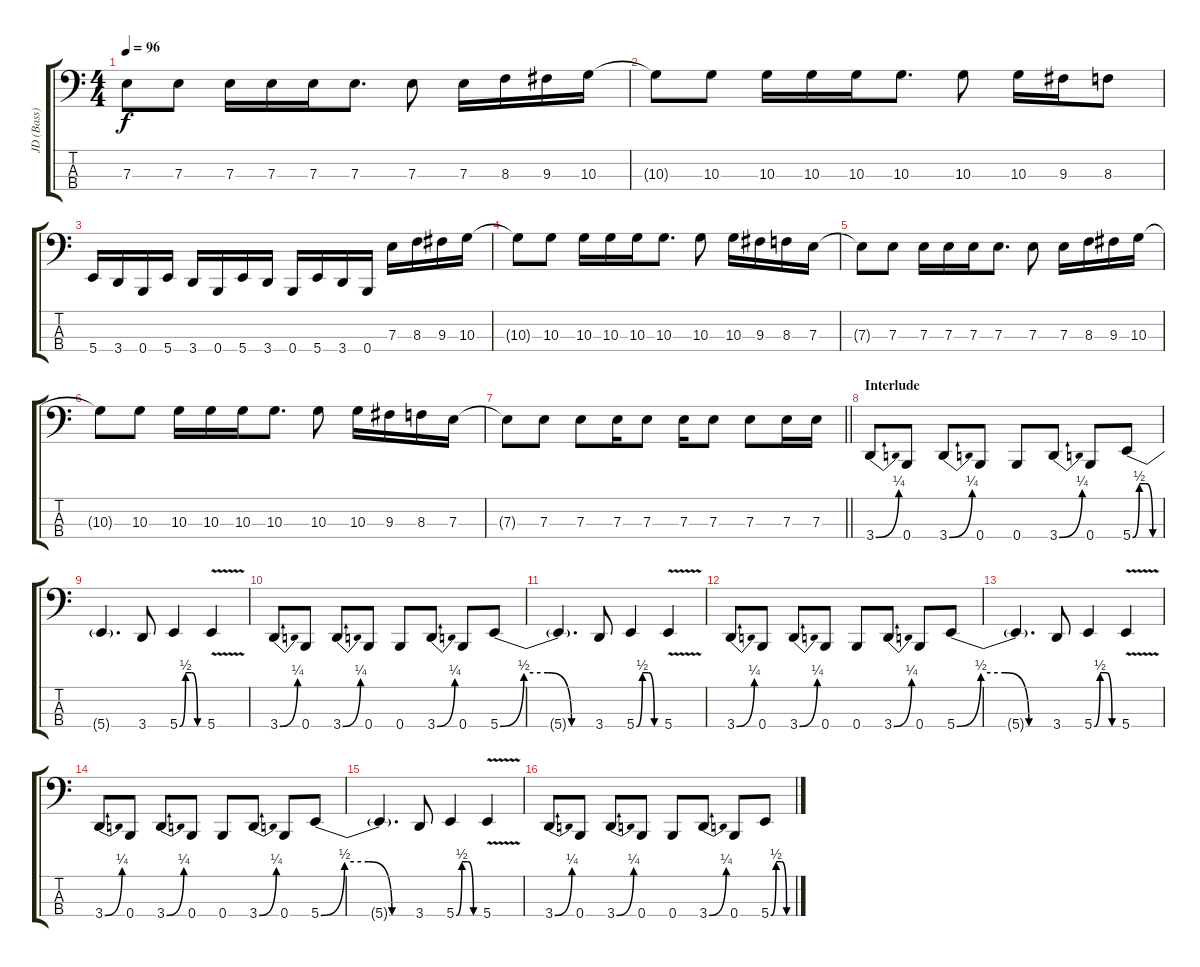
\track ("JD (Bass)" "JD (Bass)") {instrument electricbassfinger}
\staff {score tabs}
\tuning (G2 D2 A1 B0) {hide}
\ts (4 4)
\tempo 96
\clef f4
\ks c
7.3{t}.8{dy f} 7.3.8 7.3.16 7.3.16 7.3.16 7.3.8{d} 7.3.8 7.3.16 8.3.16 9.3.16 10.3.16 |
10.3{t}.8 10.3.8 10.3.16 10.3.16 10.3.16 10.3.8{d} 10.3.8 10.3.16 9.3.16 8.3.8 |
5.4.16 3.4.16 0.4.16 5.4.16 3.4.16 0.4.16 5.4.16 3.4.16 0.4.16 5.4.16 3.4.16 0.4.16 7.3.16 8.3.16 9.3.16 10.3.16 |
10.3{t}.8 10.3.8 10.3.16 10.3.16 10.3.16 10.3.8{d} 10.3.8 10.3.16 9.3.16 8.3.16 7.3.16 |
7.3{t}.8 7.3.8 7.3.16 7.3.16 7.3.16 7.3.8{d} 7.3.8 7.3.16 8.3.16 9.3.16 10.3.16 |
10.3{t}.8 10.3.8 10.3.16 10.3.16 10.3.16 10.3.8{d} 10.3.8 10.3.16 9.3.16 8.3.16 7.3.16 |
\barLineRight lightlight
7.3{t}.8 7.3.8 7.3.8 7.3.16 7.3.8 7.3.16 7.3.8 7.3.8 7.3.16 7.3.16 |
\section ("" "Interlude")
3.4{be (bend 0 0 60 1)}.8 0.4.8 3.4{be (bend 0 0 60 1)}.8 0.4.8 0.4.8 3.4{be (bend 0 0 60 1)}.8 0.4.8 5.4{be (custom 0 0 15 2 30 2 45 0 60 0)}.8 |
5.4{t}.4{d} 3.4.8 5.4{be (custom 0 0 15 2 30 2 45 0 60 0)}.4 5.4{v}.4 |
3.4{be (bend 0 0 60 1)}.8 0.4.8 3.4{be (bend 0 0 60 1)}.8 0.4.8 0.4.8 3.4{be (bend 0 0 60 1)}.8 0.4.8 5.4{be (custom 0 0 15 2 30 2 45 0 60 0)}.8 |
5.4{t}.4{d} 3.4.8 5.4{be (custom 0 0 15 2 30 2 45 0 60 0)}.4 5.4{v}.4 |
3.4{be (bend 0 0 60 1)}.8 0.4.8 3.4{be (bend 0 0 60 1)}.8 0.4.8 0.4.8 3.4{be (bend 0 0 60 1)}.8 0.4.8 5.4{be (custom 0 0 15 2 30 2 45 0 60 0)}.8 |
5.4{t}.4{d} 3.4.8 5.4{be (custom 0 0 15 2 30 2 45 0 60 0)}.4 5.4{v}.4 |
3.4{be (bend 0 0 60 1)}.8 0.4.8 3.4{be (bend 0 0 60 1)}.8 0.4.8 0.4.8 3.4{be (bend 0 0 60 1)}.8 0.4.8 5.4{be (custom 0 0 15 2 30 2 45 0 60 0)}.8 |
5.4{t}.4{d} 3.4.8 5.4{be (custom 0 0 15 2 30 2 45 0 60 0)}.4 5.4{v}.4 |
3.4{be (bend 0 0 60 1)}.8 0.4.8 3.4{be (bend 0 0 60 1)}.8 0.4.8 0.4.8 3.4{be (bend 0 0 60 1)}.8 0.4.8 5.4{be (custom 0 0 15 2 30 2 45 0 60 0)}.8
